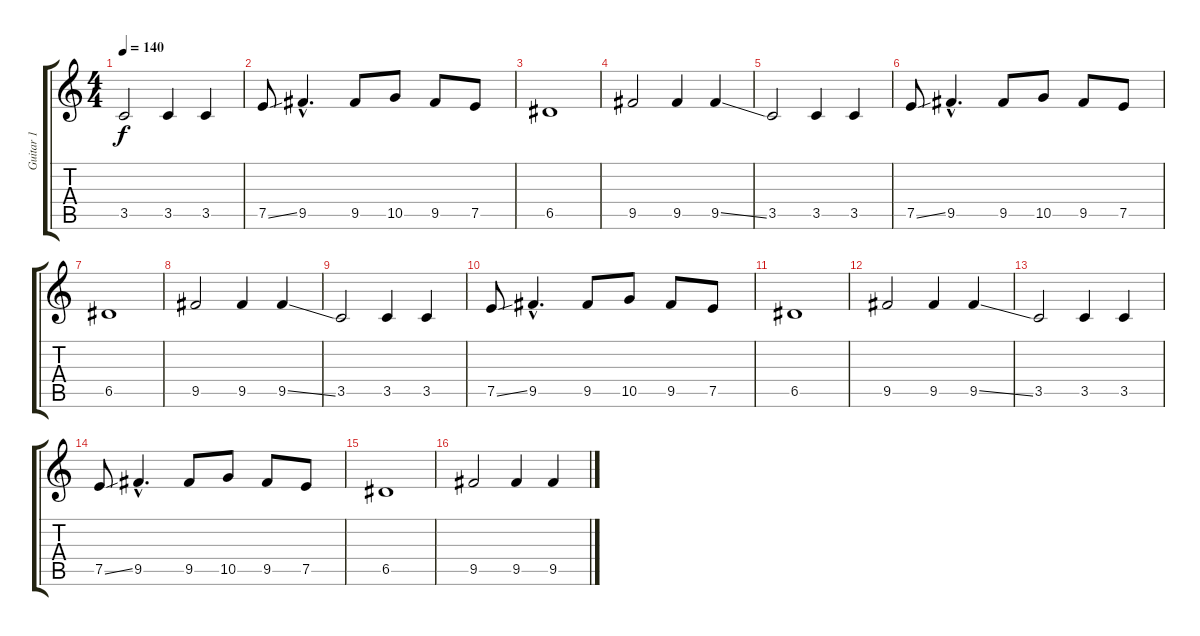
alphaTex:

\track ("Guitar 1" "Guitar 1") {instrument distortionguitar}
\staff {score tabs}
\tuning (E4 B3 G3 D3 A2 E2) {hide}
\ts (4 4)
\tempo 140
\clef g2
\ks c
3.5.2{dy f} 3.5.4 3.5.4 |
7.5{ss}.8 9.5{hac}.4{d} 9.5.8 10.5.8 9.5.8 7.5.8 |
6.5.1 |
9.5.2 9.5.4 9.5{ss}.4 |
3.5.2 3.5.4 3.5.4 |
7.5{ss}.8 9.5{hac}.4{d} 9.5.8 10.5.8 9.5.8 7.5.8 |
6.5.1 |
9.5.2 9.5.4 9.5{ss}.4 |
3.5.2 3.5.4 3.5.4 |
7.5{ss}.8 9.5{hac}.4{d} 9.5.8 10.5.8 9.5.8 7.5.8 |
6.5.1 |
9.5.2 9.5.4 9.5{ss}.4 |
3.5.2 3.5.4 3.5.4 |
7.5{ss}.8 9.5{hac}.4{d} 9.5.8 10.5.8 9.5.8 7.5.8 |
6.5.1 |
9.5.2 9.5.4 9.5{ss}.4
